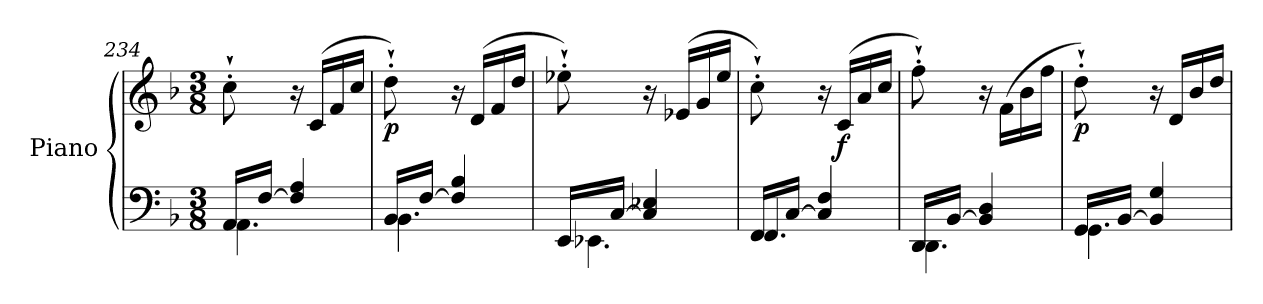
**kern	**kern	**dynam
*part1	*part1	*part1
*staff2	*staff1	*staff1/2
*I"Piano	*	*
*I'Pno	*	*
*clefF4	*clefG2	*
*k[b-]	*k[b-]	*
*M3/8	*M3/8	*
=234	=234	=234
*^	*	*
16AA/LL	4.AA\	8cc'`\	.
[16F/JJ	.	.	.
4F/] 4A/	.	16r	.
.	.	(>16c/LL	.
.	.	16f/	.
.	.	16cc/JJ	.
=235	=235	=235	=235
!	!	!	!LO:DY:b
16BB-/LL	4.BB-\	8dd'`\)	p
[16F/JJ	.	.	.
4F/] 4B-/	.	16r	.
.	.	(>16d/LL	.
.	.	16f/	.
.	.	16dd/JJ	.
=236	=236	=236	=236
!	!	!	!LO:DY:b
16EE/LL	4.EE-X\	8ee-X'`\)	other-dynamics
[16C/JJ	.	.	.
4C/] 4E-X/	.	16r	.
.	.	(>16e-X/LL	.
.	.	16g/	.
.	.	16ee-/JJ	.
=237	=237	=237	=237
16FF/LL	4.FF/	8cc'`\)	.
[16C/JJ	.	.	.
4C/] 4F/	.	16r	.
!	!	!	!LO:DY:b
.	.	(>16c/LL	f
.	.	16a/	.
.	.	16cc/JJ	.
!!LO:LB:g=z
=238	=238	=238	=238
16DD/LL	4.DD\	8ff'`\)	.
[16BB-/JJ	.	.	.
4BB-/] 4D/	.	16r	.
.	.	(>16f\LL	.
.	.	16b-\	.
.	.	16ff\JJ	.
=239	=239	=239	=239
!	!	!	!LO:DY:b
16GG/LL	4.GG\	8dd'`\)	p
[16BB-/JJ	.	.	.
4BB-/] 4G/	.	16r	.
!	!	!	!LO:DY:b
.	.	16d/LL	other-dynamics
.	.	16b-/	.
.	.	16dd/JJ	.
*v	*v	*	*
=	=	=
*-	*-	*-
